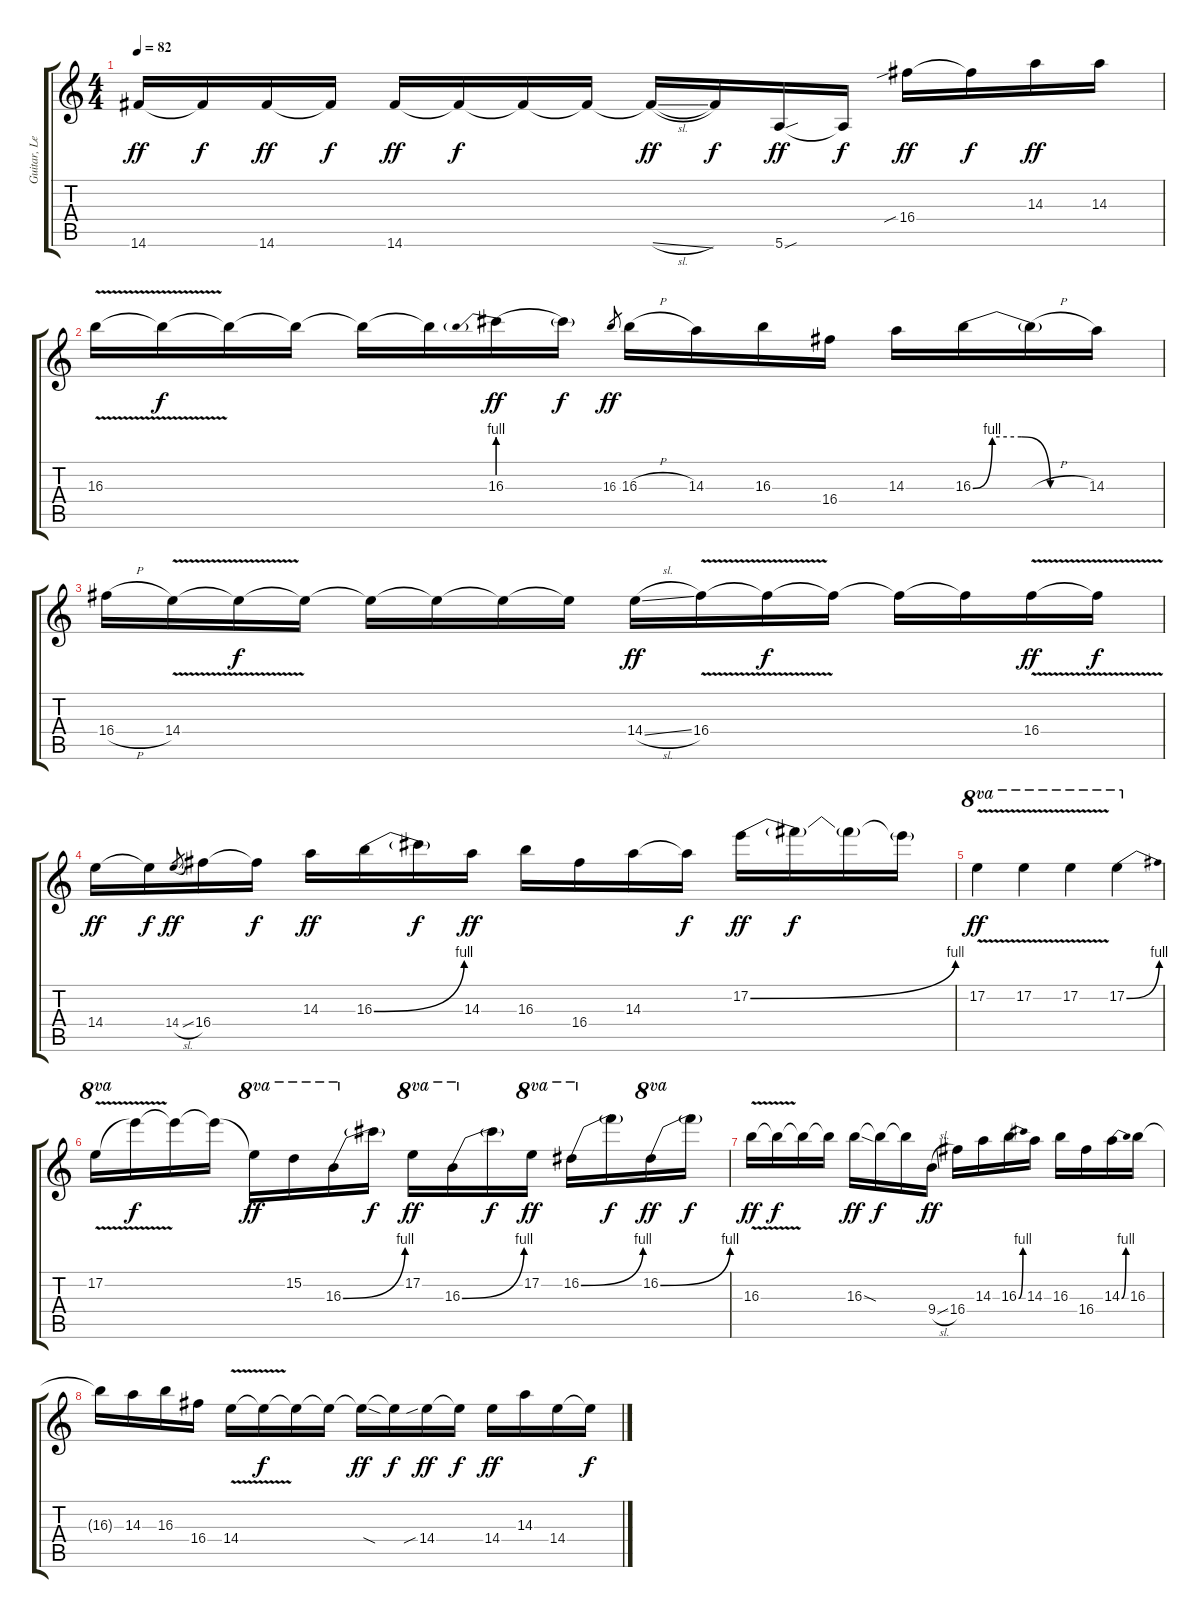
\track ("Guitar, Lead" "Guitar, Le") {instrument electricguitarclean}
\staff {score tabs}
\tuning (E4 B3 G3 D3 A2 E2) {hide}
\ts (4 4)
\tempo 82
\clef g2
\ks c
14.6.16{dy ff} 14.6{t}.16{dy f} 14.6.16{dy ff} 14.6{t}.16{dy f} 14.6.16{dy ff} 14.6{t}.16{dy f} 14.6{t}.16 14.6{t}.16 14.6{sl t}.16{dy ff} 14.6{t}.16{dy f} 5.6{sou}.16{dy ff} 5.6{t}.16{dy f} 16.4{sib}.16{dy ff} 16.4{t}.16{dy f} 14.3.16{dy ff} 14.3.16 |
16.3{v}.16 16.3{t}.16{dy f} 16.3{t}.16 16.3{t}.16 16.3{t}.16 16.3{t}.16 16.3{be (prebend 0 4 60 4)}.16{dy ff} 16.3{t}.16{dy f} 16.3.8{gr dy ff} 16.3{h}.16 14.3.16 16.3.16 16.4.16 14.3.16 16.3{be (custom 0 0 10 4 25 4 40 0 60 0)}.16 16.3{h t}.16 14.3.16 |
16.4{h}.16 14.4{v}.16 14.4{t}.16{dy f} 14.4{t}.16 14.4{t}.16 14.4{t}.16 14.4{t}.16 14.4{t}.16 14.4{sl}.16{dy ff} 16.4{v}.16 16.4{t}.16{dy f} 16.4{t}.16 16.4{t}.16 16.4{t}.16 16.4{v}.16{dy ff} 16.4{t}.16{dy f} |
14.4.16{dy ff} 14.4{t}.16{dy f} 14.4{sl}.8{gr dy ff} 16.4.16 16.4{t}.16{dy f} 14.3.16{dy ff} 16.3{be (bend 0 0 60 4)}.16 16.3{t}.16{dy f} 14.3.16{dy ff} 16.3.16 16.4.16 14.3.16 14.3{t}.16{dy f} 17.2{be (bend 0 0 60 4)}.16{dy ff} 17.2{t}.16{dy f} 17.2{t}.16 17.2{t}.16 |
17.2{v}.4{ot 8va dy ff} 17.2{v}.4{ot 8va} 17.2{v}.4{ot 8va} 17.2{be (bend 0 0 60 4)}.4{ot 8va} |
17.2{v}.16{ot 8va} 17.2{t}.16{dy f} 17.2{t}.16 17.2{t}.16 17.2{t}.16{ot 8va dy ff} 15.2.16{ot 8va} 16.3{be (bend 0 0 60 4)}.16{ot 8va} 16.3{t}.16{dy f} 17.2.16{ot 8va dy ff} 16.3{be (bend 0 0 60 4)}.16{ot 8va} 16.3{t}.16{dy f} 17.2.16{ot 8va dy ff} 16.2{be (bend 0 0 60 4)}.16{ot 8va} 16.2{t}.16{dy f} 16.2{be (bend 0 0 60 4)}.16{ot 8va dy ff} 16.2{t}.16{dy f} |
16.3{v}.16{dy ff} 16.3{t}.16{dy f} 16.3{t}.16 16.3{t}.16 16.3{sod}.16{dy ff} 16.3{t}.16{dy f} 16.3{t}.16 9.4{sl}.16{dy ff} 16.4.16 14.3.16 16.3{be (bend 0 0 60 4)}.16 14.3.16 16.3.16 16.4.16 14.3{be (bend 0 0 60 4)}.16 16.3.16 |
16.3{t}.16 14.3.16 16.3.16 16.4.16 14.4{v}.16 14.4{t}.16{dy f} 14.4{t}.16 14.4{t}.16 14.4{sod t}.16{dy ff} 14.4{t}.16{dy f} 14.4{sib}.16{dy ff} 14.4{t}.16{dy f} 14.4.16{dy ff} 14.3.16 14.4.16 14.4{t}.16{dy f}
